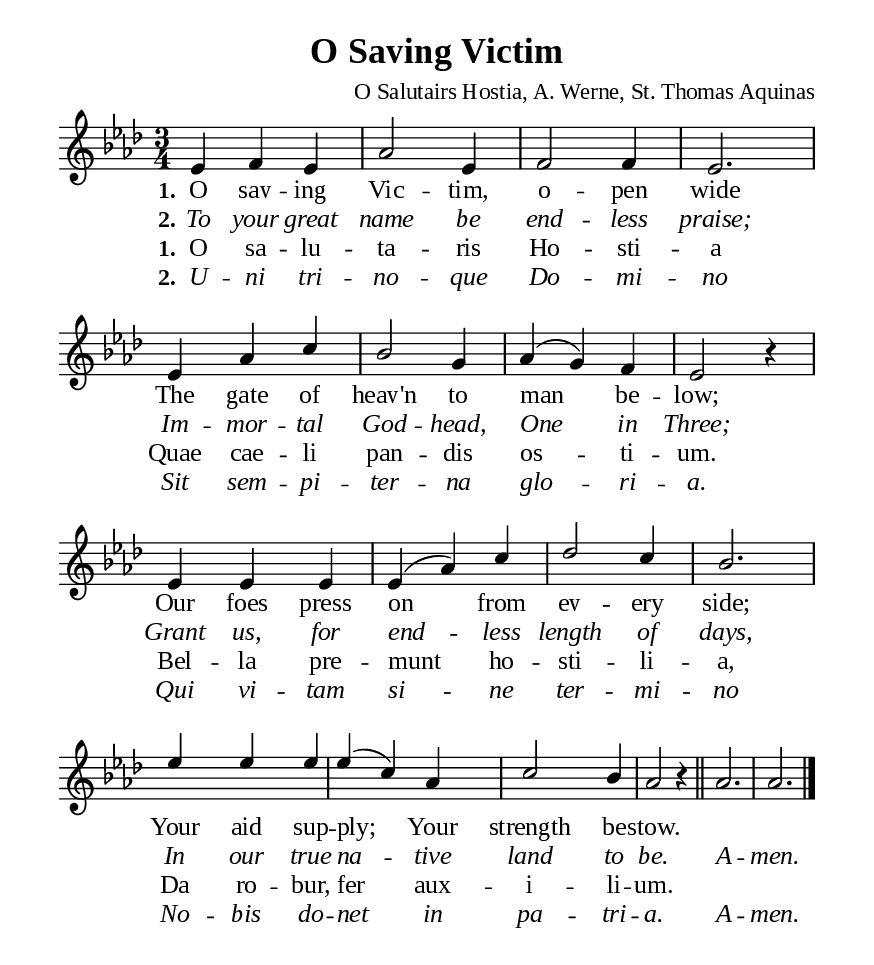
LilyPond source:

\version "2.18.2"

\header {
  title = "O Saving Victim"
  composer = "O Salutairs Hostia, A. Werne, St. Thomas Aquinas"
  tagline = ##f
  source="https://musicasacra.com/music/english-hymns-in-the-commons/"
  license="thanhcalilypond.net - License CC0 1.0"
}

global= {
  \key aes \major
  \time 3/4
  \override Score.BarNumber.break-visibility = ##(#f #f #f)
  \override Lyrics.LyricSpace.minimum-distance = #3.0
}

\paper {
  #(set-paper-size "a5")
  top-margin = 10\mm
  bottom-margin = 5\mm
  left-margin = 10\mm
  right-margin = 10\mm
  indent = #0
  #(define fonts
	 (make-pango-font-tree "Liberation Serif"
	 		       "Liberation Serif"
			       "Liberation Serif"
			       (/ 20 20)))
  system-system-spacing = #'((basic-distance . 3) (padding . 3))
}

printItalic = \with {
  \override LyricText.font-shape = #'italic
}

% Verse music
musicVerseSoprano = \relative c' {
  %{	01	%} ees4 f ees |
  %{	02	%} aes2 ees4 |
  %{	03	%} f2 f4 |
  %{	04	%} ees2. |
  %{	05	%} ees4 aes c |
  %{	06	%} bes2 g4 |
  %{	07	%} aes (g) f |
  %{	08	%} ees2 r4 |
  %{	09	%} ees ees ees |
  %{	10	%} ees (aes) c |
  %{	11	%} des2 c4 |
  %{	12	%} bes2. |
  %{	13	%} ees4 ees ees |
  %{	14	%} ees (c) aes |
  %{	15	%} c2 bes4 |
  %{	16	%} aes2 r4 \bar "||"
  %{	17	%} aes2. |
  %{	18	%} aes2. \bar "|."
}

% Verse lyrics
verseOne = \lyricmode {
  \set stanza = #"1."
  O sav -- ing Vic -- tim, o -- pen wide
  The gate of heav'n to man be -- low;
  Our foes press on from ev -- ery side;
  Your aid sup -- ply; Your strength be -- stow.
}

verseTwo = \lyricmode {
  \set stanza = #"2."
  To your great name be end -- less praise;
  Im -- mor -- tal God -- head, One in Three;
  Grant us, for end -- less length of days,
  In our true na -- tive land to be.
  A -- men.
}

verseLatinOne = \lyricmode {
  \set stanza = #"1."
  O sa -- lu -- ta -- ris Ho -- sti -- a
  Quae cae -- li pan -- dis os -- ti -- um.
  Bel -- la pre -- munt ho -- sti -- li -- a,
  Da ro -- bur, fer aux -- i -- li -- um.
}

verseLatinTwo = \lyricmode {
  \set stanza = #"2."
  U -- ni tri -- no -- que Do -- mi -- no
  Sit sem -- pi -- ter -- na glo -- ri -- a.
  Qui vi -- tam si -- ne ter -- mi -- no
  No -- bis do -- net in pa -- tri -- a.
  A -- men.
}

% Layout
\score {
    \new ChoirStaff <<
      \new Staff <<
        \clef "treble"
        \new Voice = "sopranos" { \global \stemUp \slurUp \musicVerseSoprano }
      >>
      \new Lyrics \lyricsto sopranos \verseOne
      \new Lyrics \printItalic \lyricsto sopranos \verseTwo
      \new Lyrics \lyricsto sopranos \verseLatinOne
      \new Lyrics \printItalic \lyricsto sopranos \verseLatinTwo
    >>
}
